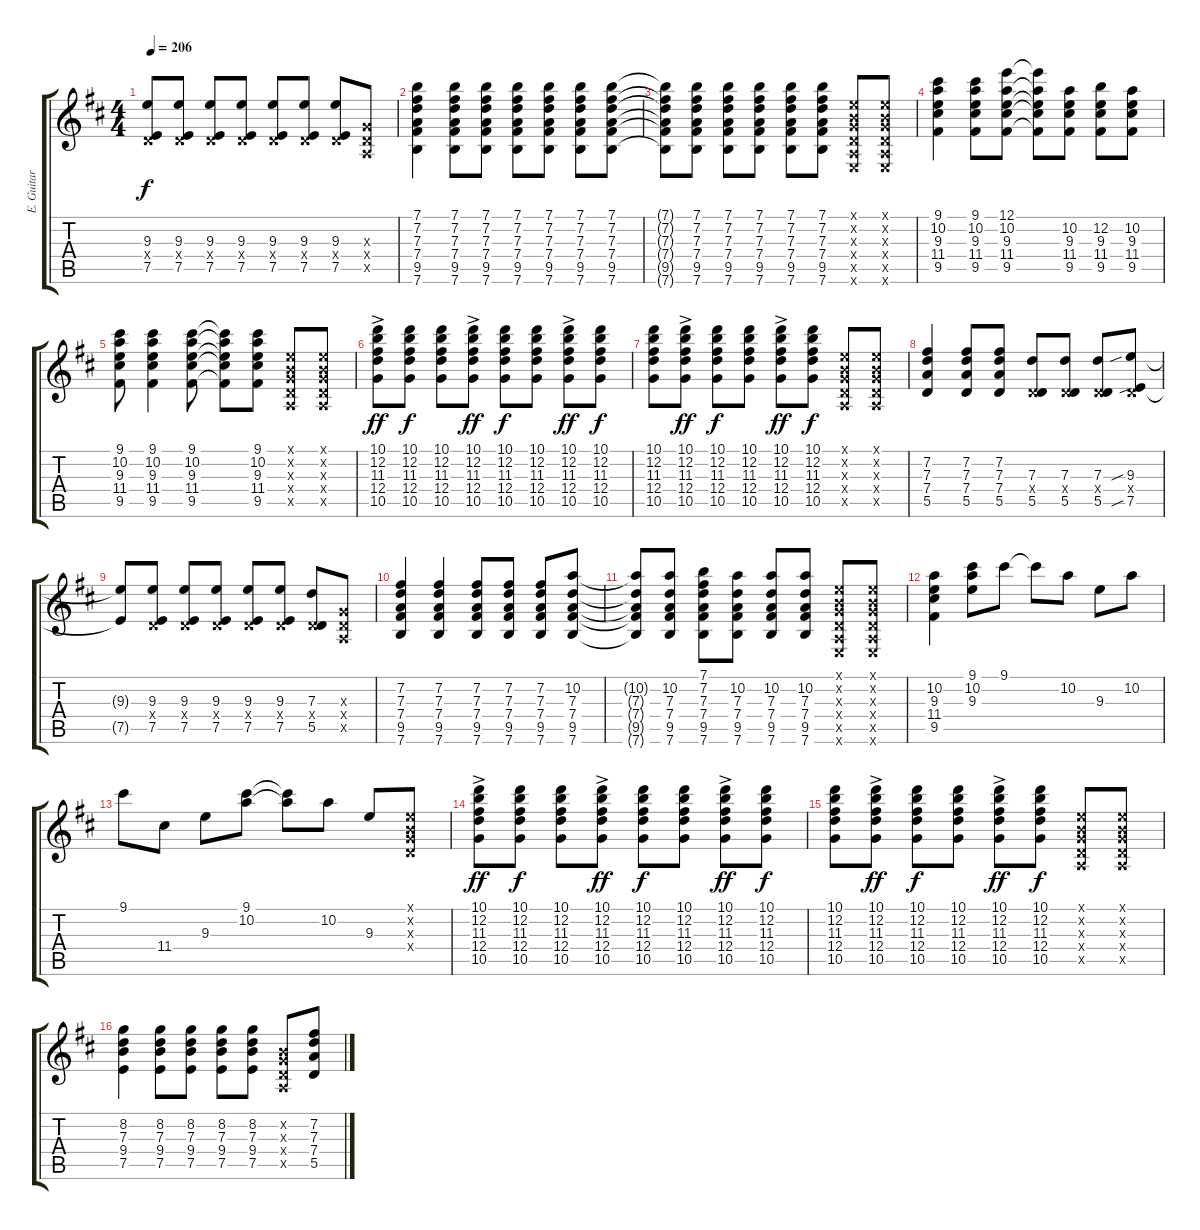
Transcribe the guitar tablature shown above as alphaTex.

\track ("E. Guitar I" "E. Guitar ") {instrument overdrivenguitar}
\staff {score tabs}
\tuning (E4 B3 G3 D3 A2 E2) {hide}
\ts (4 4)
\tempo 206
\clef g2
\ks d
(9.3 0.4{x} 7.5).8{dy f} (9.3 0.4{x} 7.5).8 (9.3 0.4{x} 7.5).8 (9.3 0.4{x} 7.5).8 (9.3 0.4{x} 7.5).8 (9.3 0.4{x} 7.5).8 (9.3 0.4{x} 7.5).8 (0.3{x} 0.4{x} 0.5{x}).8 |
(7.1 7.2 7.3 7.4 9.5 7.6).4 (7.1 7.2 7.3 7.4 9.5 7.6).8 (7.1 7.2 7.3 7.4 9.5 7.6).8 (7.1 7.2 7.3 7.4 9.5 7.6).8 (7.1 7.2 7.3 7.4 9.5 7.6).8 (7.1 7.2 7.3 7.4 9.5 7.6).8 (7.1 7.2 7.3 7.4 9.5 7.6).8 |
(7.1{t} 7.2{t} 7.3{t} 7.4{t} 9.5{t} 7.6{t}).8 (7.1 7.2 7.3 7.4 9.5 7.6).8 (7.1 7.2 7.3 7.4 9.5 7.6).8 (7.1 7.2 7.3 7.4 9.5 7.6).8 (7.1 7.2 7.3 7.4 9.5 7.6).8 (7.1 7.2 7.3 7.4 9.5 7.6).8 (0.1{x} 0.2{x} 0.3{x} 0.4{x} 0.5{x} 0.6{x}).8 (0.1{x} 0.2{x} 0.3{x} 0.4{x} 0.5{x} 0.6{x}).8 |
(9.1 10.2 9.3 11.4 9.5).4 (9.1 10.2 9.3 11.4 9.5).8 (12.1 10.2 9.3 11.4 9.5).8 (12.1{t} 10.2{t} 9.3{t} 11.4{t} 9.5{t}).8 (10.2 9.3 11.4 9.5).8 (12.2 9.3 11.4 9.5).8 (10.2 9.3 11.4 9.5).8 |
(9.1 10.2 9.3 11.4 9.5).8 (9.1 10.2 9.3 11.4 9.5).4 (9.1 10.2 9.3 11.4 9.5).8 (9.1{t} 10.2{t} 9.3{t} 11.4{t} 9.5{t}).8 (9.1 10.2 9.3 11.4 9.5).8 (0.1{x} 0.2{x} 0.3{x} 0.4{x} 0.5{x}).8 (0.1{x} 0.2{x} 0.3{x} 0.4{x} 0.5{x}).8 |
(10.1{ac} 12.2{ac} 11.3{ac} 12.4{ac} 10.5{ac}).8{dy ff} (10.1 12.2 11.3 12.4 10.5).8{dy f} (10.1 12.2 11.3 12.4 10.5).8 (10.1{ac} 12.2{ac} 11.3{ac} 12.4{ac} 10.5{ac}).8{dy ff} (10.1 12.2 11.3 12.4 10.5).8{dy f} (10.1 12.2 11.3 12.4 10.5).8 (10.1{ac} 12.2{ac} 11.3{ac} 12.4{ac} 10.5{ac}).8{dy ff} (10.1 12.2 11.3 12.4 10.5).8{dy f} |
(10.1 12.2 11.3 12.4 10.5).8 (10.1{ac} 12.2{ac} 11.3{ac} 12.4{ac} 10.5{ac}).8{dy ff} (10.1 12.2 11.3 12.4 10.5).8{dy f} (10.1 12.2 11.3 12.4 10.5).8 (10.1{ac} 12.2{ac} 11.3{ac} 12.4{ac} 10.5{ac}).8{dy ff} (10.1 12.2 11.3 12.4 10.5).8{dy f} (0.1{x} 0.2{x} 0.3{x} 0.4{x} 0.5{x}).8 (0.1{x} 0.2{x} 0.3{x} 0.4{x} 0.5{x}).8 |
(7.2 7.3 7.4 5.5).4 (7.2 7.3 7.4 5.5).8 (7.2 7.3 7.4 5.5).8 (7.3 0.4{x} 5.5).8 (7.3 0.4{x} 5.5).8 (7.3 0.4{x} 5.5).8 (9.3{sib} 0.4{x} 7.5{sib}).8 |
(9.3{t} 7.5{t}).8 (9.3 0.4{x} 7.5).8 (9.3 0.4{x} 7.5).8 (9.3 0.4{x} 7.5).8 (9.3 0.4{x} 7.5).8 (9.3 0.4{x} 7.5).8 (7.3 0.4{x} 5.5).8 (0.3{x} 0.4{x} 0.5{x}).8 |
(7.2 7.3 7.4 9.5 7.6).4 (7.2 7.3 7.4 9.5 7.6).4 (7.2 7.3 7.4 9.5 7.6).8 (7.2 7.3 7.4 9.5 7.6).8 (7.2 7.3 7.4 9.5 7.6).8 (10.2 7.3 7.4 9.5 7.6).8 |
(10.2{t} 7.3{t} 7.4{t} 9.5{t} 7.6{t}).8 (10.2 7.3 7.4 9.5 7.6).8 (7.1 7.2 7.3 7.4 9.5 7.6).8 (10.2 7.3 7.4 9.5 7.6).8 (10.2 7.3 7.4 9.5 7.6).8 (10.2 7.3 7.4 9.5 7.6).8 (0.1{x} 0.2{x} 0.3{x} 0.4{x} 0.5{x} 0.6{x}).8 (0.1{x} 0.2{x} 0.3{x} 0.4{x} 0.5{x} 0.6{x}).8 |
(10.2 9.3 11.4 9.5).4 (9.1 10.2 9.3).8 9.1.8 9.1{t}.8 10.2.8 9.3.8 10.2.8 |
9.1.8 11.4.8 9.3.8 (9.1 10.2).8 (9.1{t} 10.2{t}).8 10.2.8 9.3.8 (0.1{x} 0.2{x} 0.3{x} 0.4{x}).8 |
(10.1{ac} 12.2{ac} 11.3{ac} 12.4{ac} 10.5{ac}).8{dy ff} (10.1 12.2 11.3 12.4 10.5).8{dy f} (10.1 12.2 11.3 12.4 10.5).8 (10.1{ac} 12.2{ac} 11.3{ac} 12.4{ac} 10.5{ac}).8{dy ff} (10.1 12.2 11.3 12.4 10.5).8{dy f} (10.1 12.2 11.3 12.4 10.5).8 (10.1{ac} 12.2{ac} 11.3{ac} 12.4{ac} 10.5{ac}).8{dy ff} (10.1 12.2 11.3 12.4 10.5).8{dy f} |
(10.1 12.2 11.3 12.4 10.5).8 (10.1{ac} 12.2{ac} 11.3{ac} 12.4{ac} 10.5{ac}).8{dy ff} (10.1 12.2 11.3 12.4 10.5).8{dy f} (10.1 12.2 11.3 12.4 10.5).8 (10.1{ac} 12.2{ac} 11.3{ac} 12.4{ac} 10.5{ac}).8{dy ff} (10.1 12.2 11.3 12.4 10.5).8{dy f} (0.1{x} 0.2{x} 0.3{x} 0.4{x} 0.5{x}).8 (0.1{x} 0.2{x} 0.3{x} 0.4{x} 0.5{x}).8 |
(8.2 7.3 9.4 7.5).4 (8.2 7.3 9.4 7.5).8 (8.2 7.3 9.4 7.5).8 (8.2 7.3 9.4 7.5).8 (8.2 7.3 9.4 7.5).8 (0.2{x} 0.3{x} 0.4{x} 0.5{x}).8 (7.2 7.3 7.4 5.5).8
